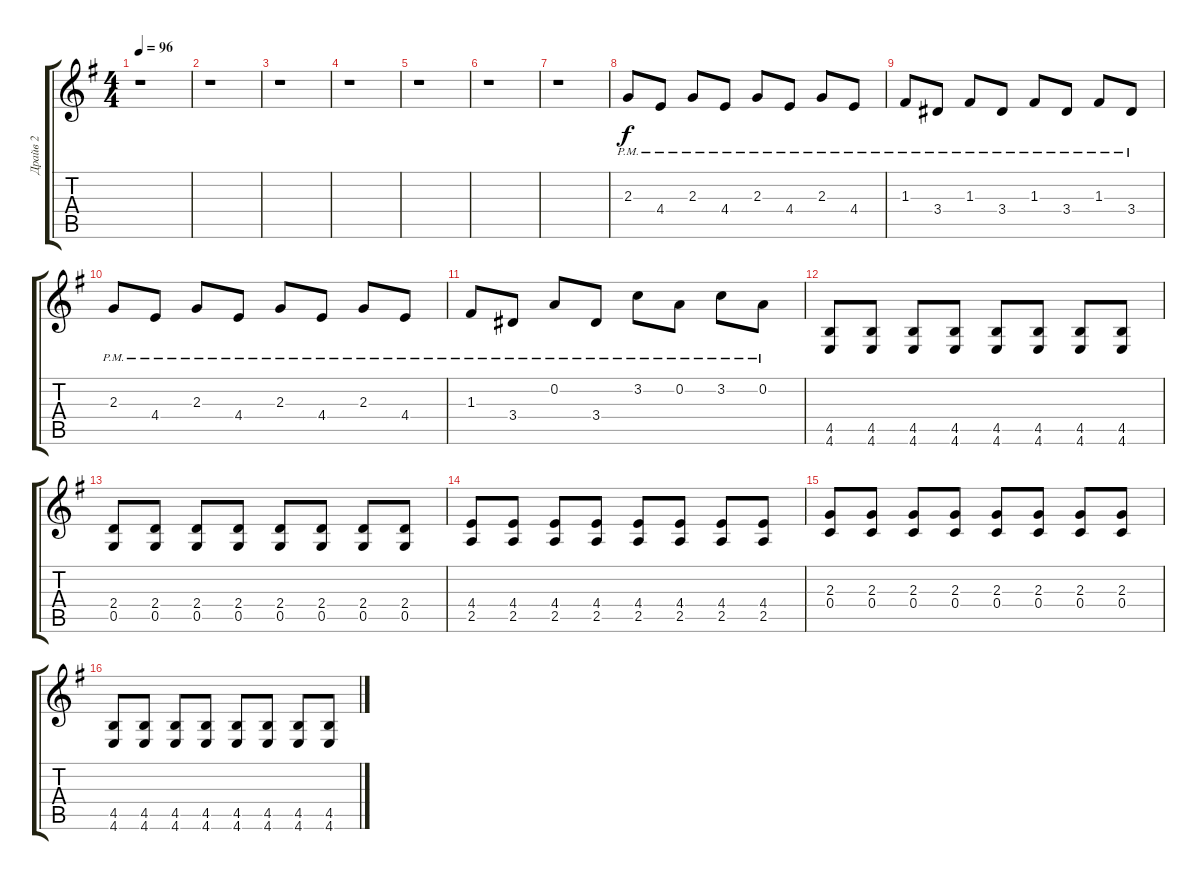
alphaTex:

\track ("Драйв 2" "Драйв 2") {instrument overdrivenguitar}
\staff {score tabs}
\tuning (D4 A3 F3 C3 G2 C2) {hide}
\ts (4 4)
\tempo 96
\clef g2
\ks eminor
r.1{dy f} |
r.1 |
r.1 |
r.1 |
r.1 |
r.1 |
r.1 |
2.3{pm}.8 4.4{pm}.8 2.3{pm}.8 4.4{pm}.8 2.3{pm}.8 4.4{pm}.8 2.3{pm}.8 4.4{pm}.8 |
1.3{pm}.8 3.4{pm}.8 1.3{pm}.8 3.4{pm}.8 1.3{pm}.8 3.4{pm}.8 1.3{pm}.8 3.4{pm}.8 |
2.3{pm}.8 4.4{pm}.8 2.3{pm}.8 4.4{pm}.8 2.3{pm}.8 4.4{pm}.8 2.3{pm}.8 4.4{pm}.8 |
1.3{pm}.8 3.4{pm}.8 0.2{pm}.8 3.4{pm}.8 3.2{pm}.8 0.2{pm}.8 3.2{pm}.8 0.2{pm}.8 |
(4.5 4.6).8 (4.5 4.6).8 (4.5 4.6).8 (4.5 4.6).8 (4.5 4.6).8 (4.5 4.6).8 (4.5 4.6).8 (4.5 4.6).8 |
(2.4 0.5).8 (2.4 0.5).8 (2.4 0.5).8 (2.4 0.5).8 (2.4 0.5).8 (2.4 0.5).8 (2.4 0.5).8 (2.4 0.5).8 |
(4.4 2.5).8 (4.4 2.5).8 (4.4 2.5).8 (4.4 2.5).8 (4.4 2.5).8 (4.4 2.5).8 (4.4 2.5).8 (4.4 2.5).8 |
(2.3 0.4).8 (2.3 0.4).8 (2.3 0.4).8 (2.3 0.4).8 (2.3 0.4).8 (2.3 0.4).8 (2.3 0.4).8 (2.3 0.4).8 |
(4.5 4.6).8 (4.5 4.6).8 (4.5 4.6).8 (4.5 4.6).8 (4.5 4.6).8 (4.5 4.6).8 (4.5 4.6).8 (4.5 4.6).8
